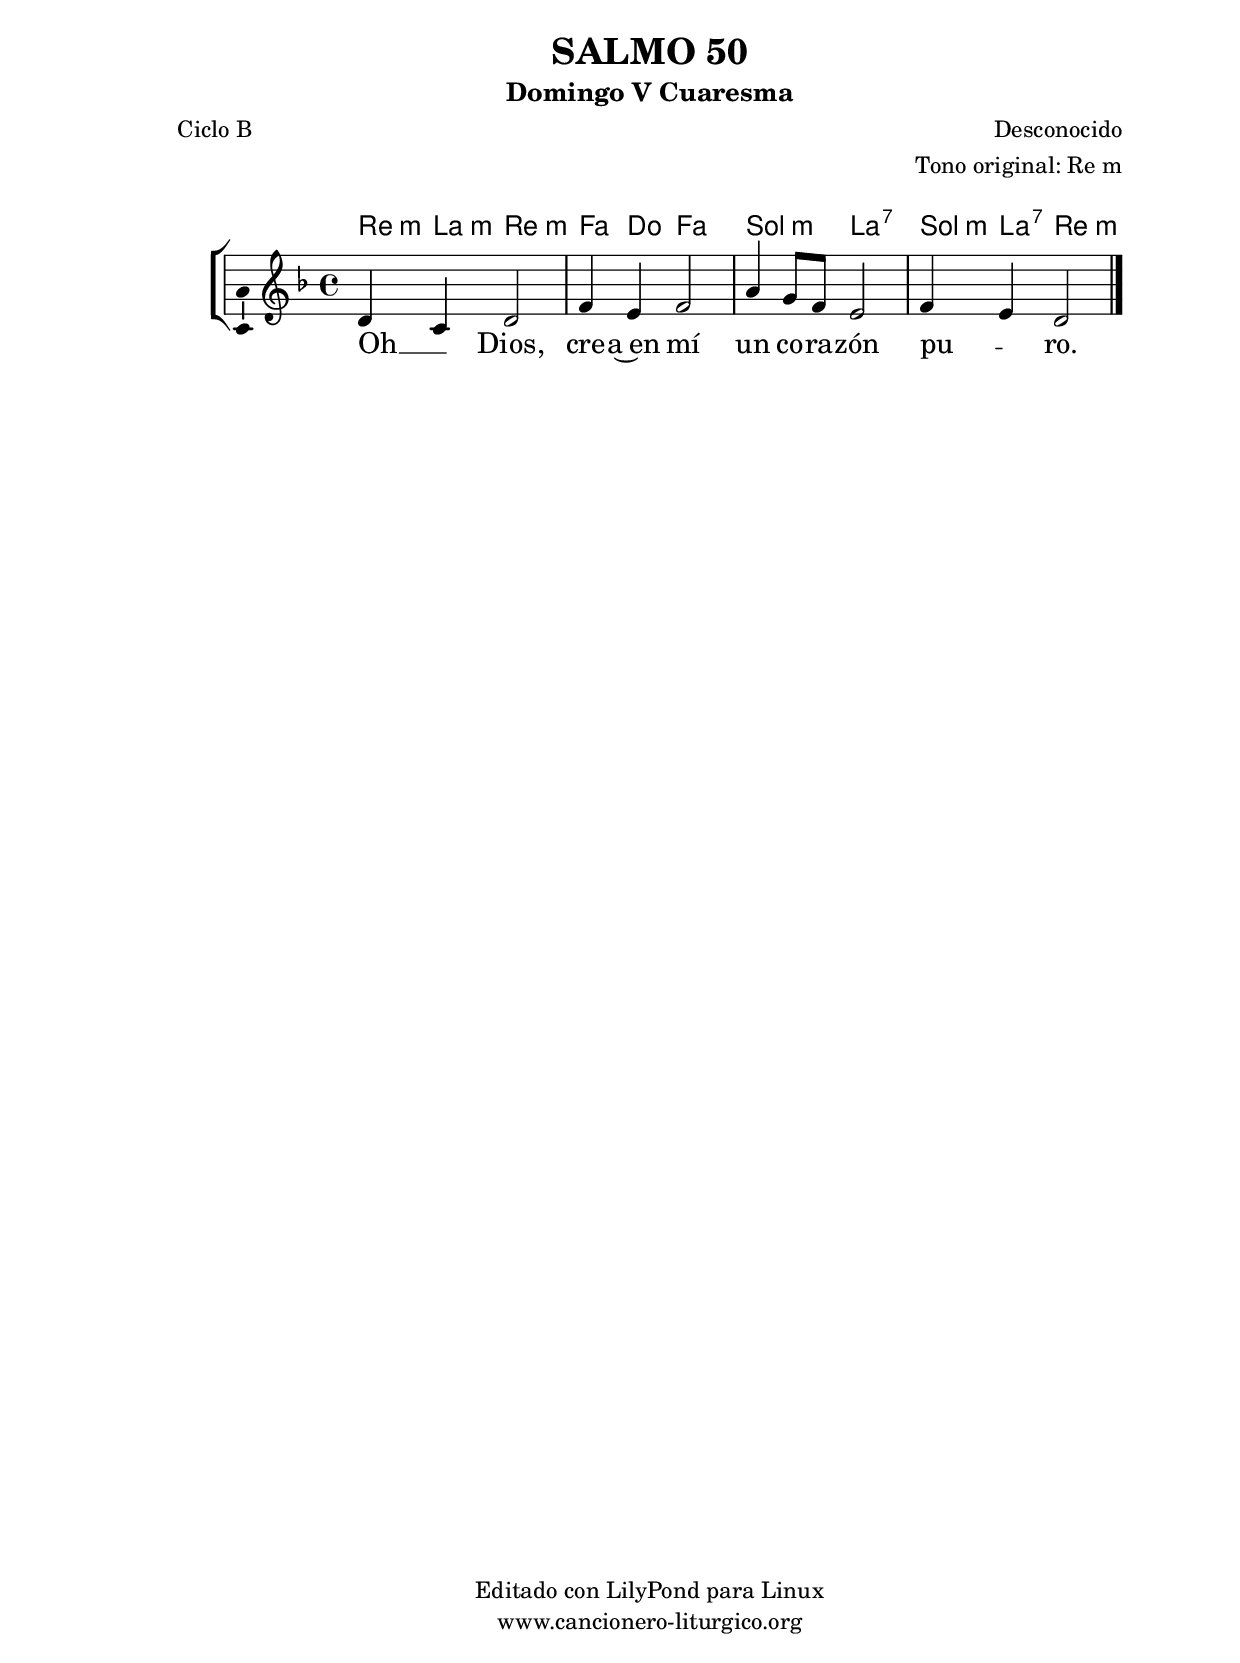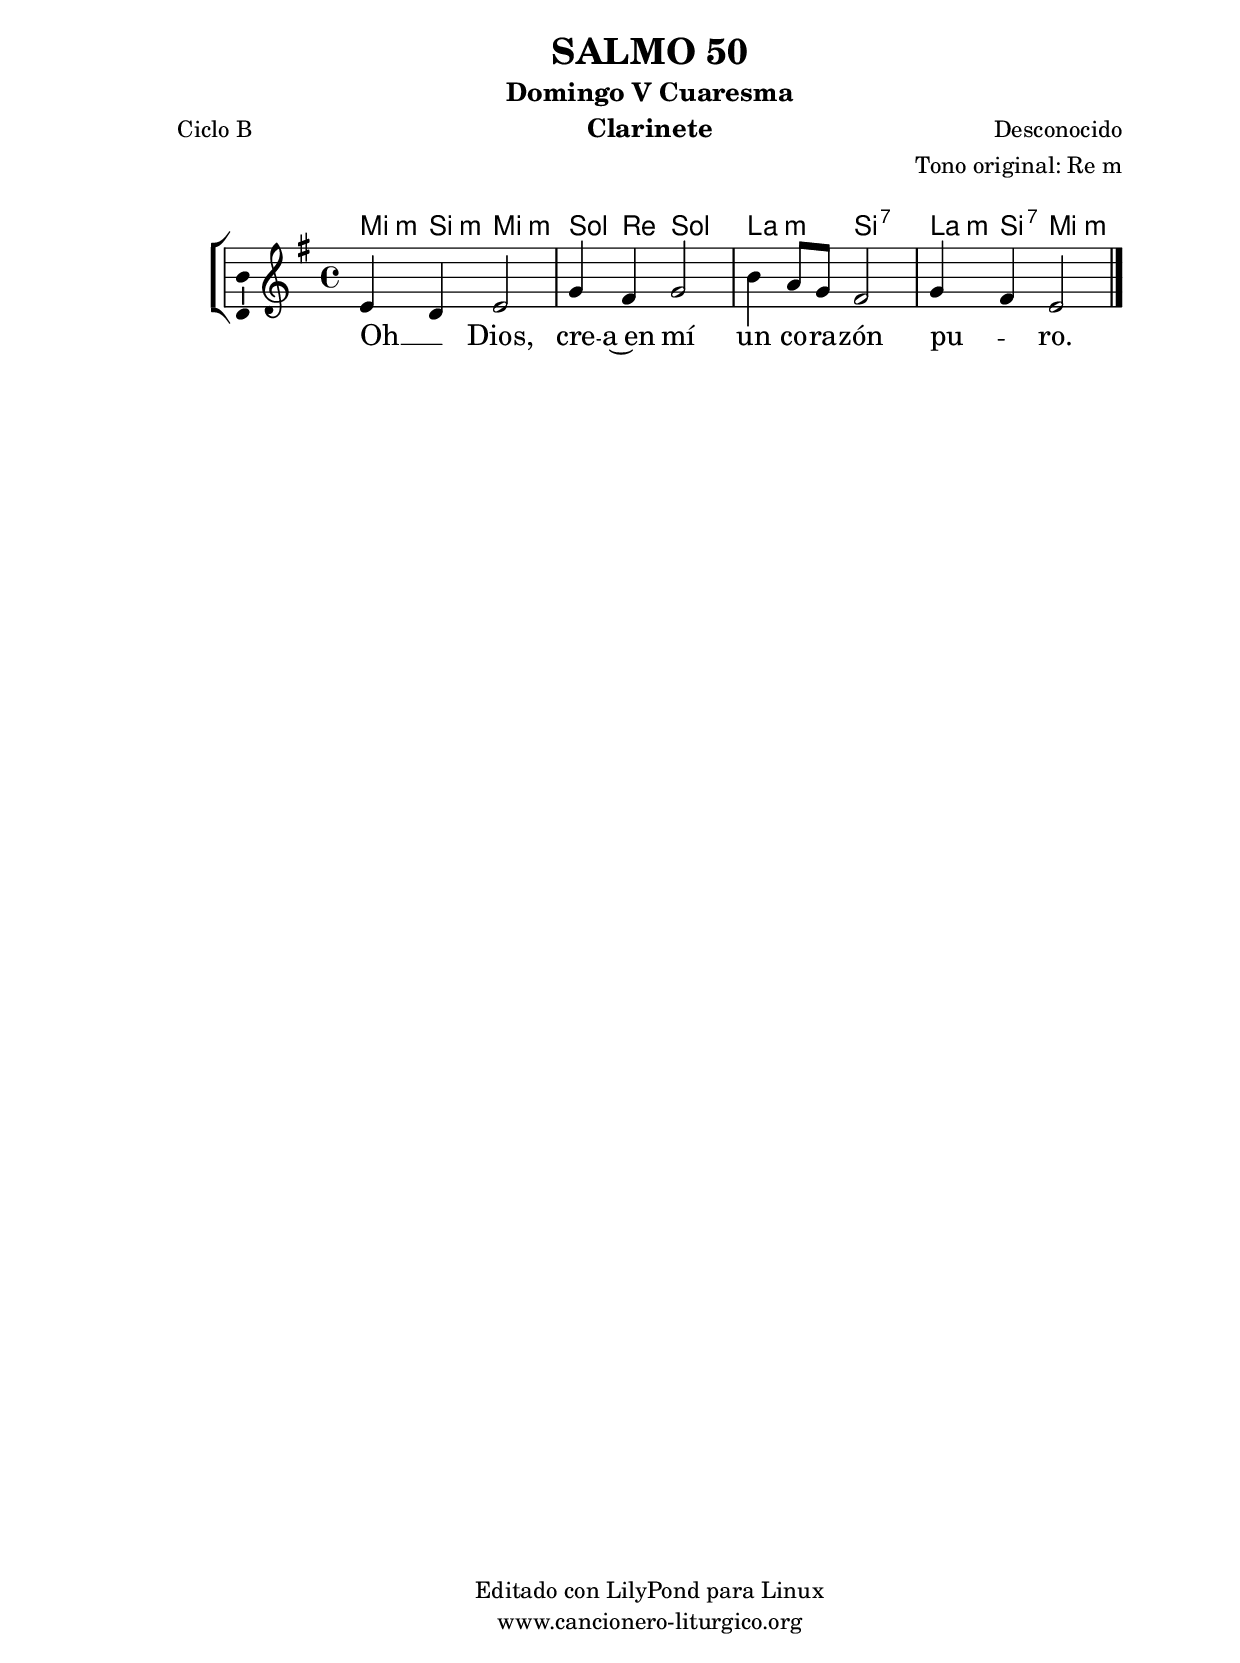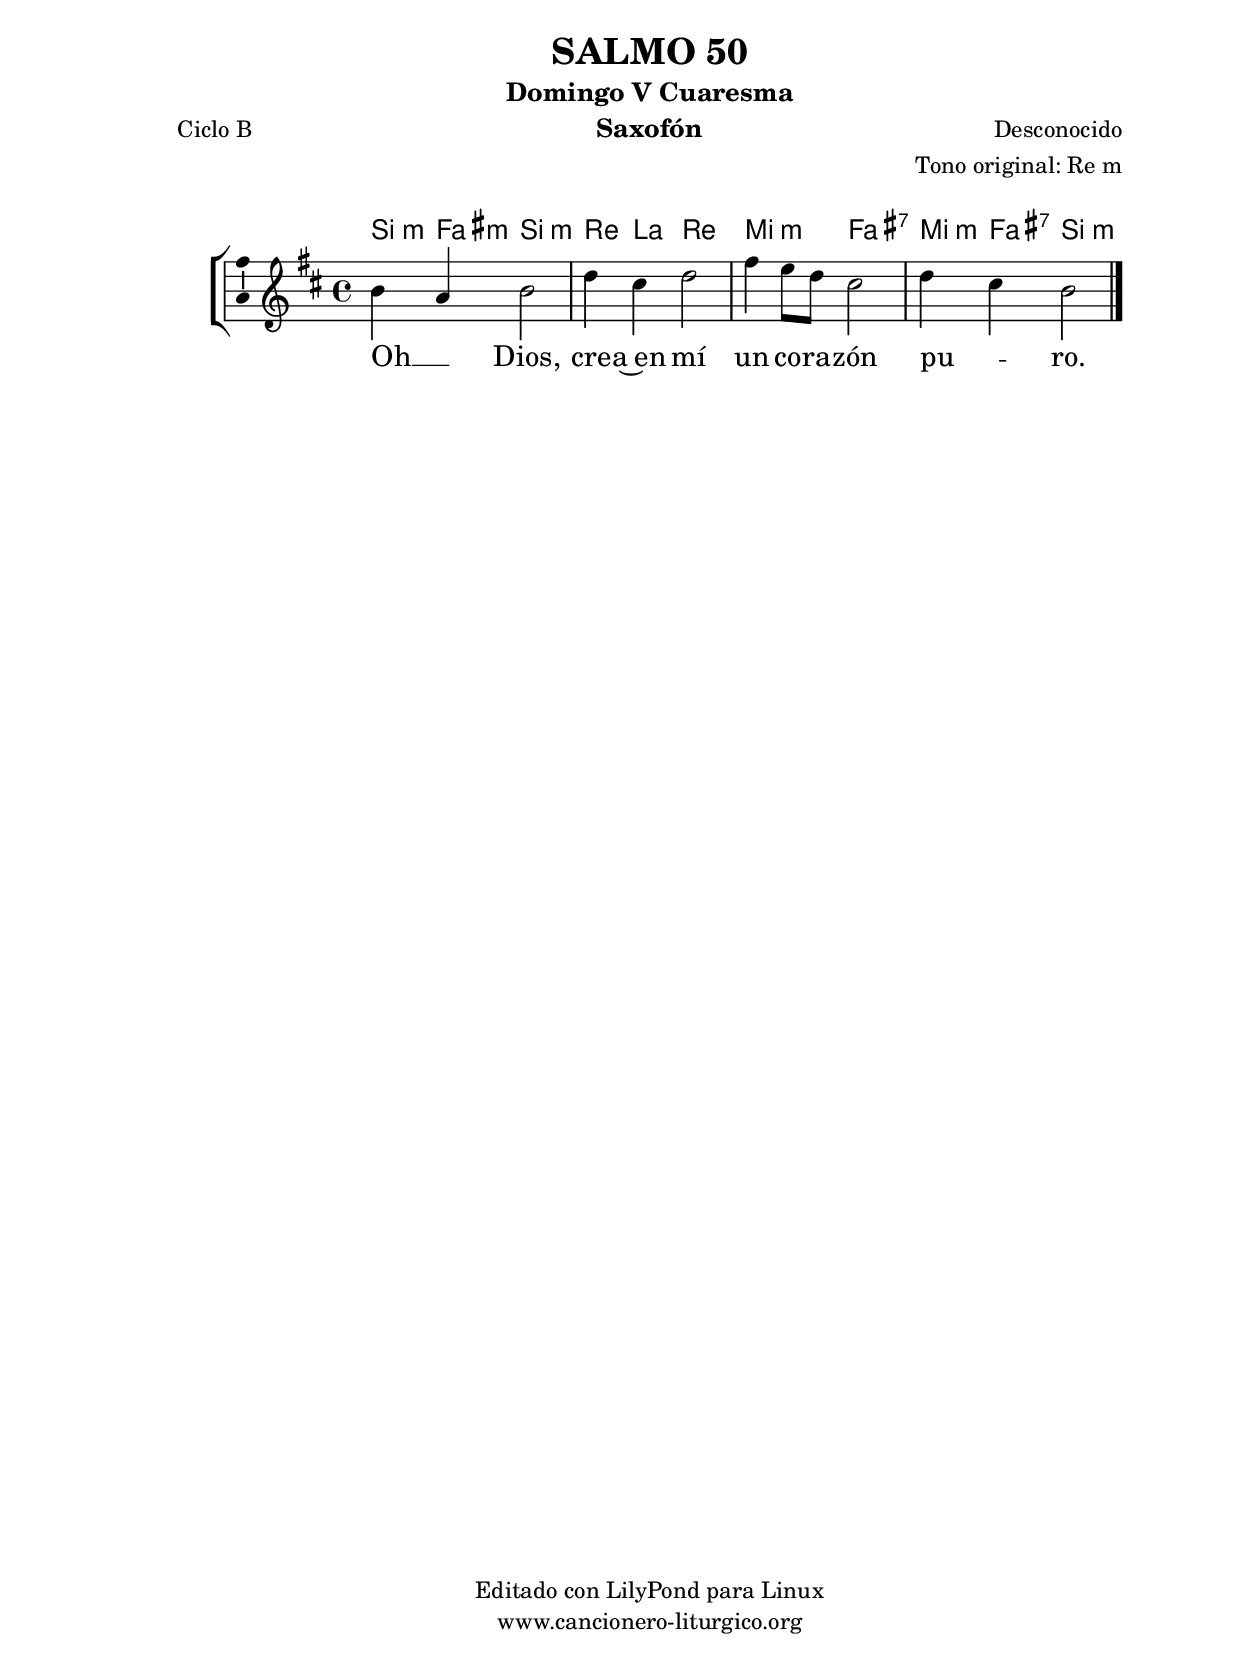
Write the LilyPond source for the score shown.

%
%para convertir .midi en .wav:
%timidity filename.midi -Ow -o finename.wav
%
%
%Para convertir de .wav a .mp3:
%lame -h -m j filename.wav
%
%
%para escuchar el midi:
%timidity nombrefichero.midi
%


%versión de lilypond para la que se ha escrito esta partitura:
\version "2.16.0"

	%Tamaño papel
	#(set-default-paper-size "a4")
	%Tamaño partitura
	#(set-global-staff-size 20)
	%No responde al pulsar sobre una nota
	#(ly:set-option 'point-and-click #f)

%parámetros del encabezamiento:
\header {
	title = "SALMO 50"
	subtitle = "Domingo V Cuaresma"
	composer = "Desconocido"
	poet = "Ciclo B"
	meter = ""
	arranger = "Tono original: Re m"
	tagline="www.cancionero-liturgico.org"
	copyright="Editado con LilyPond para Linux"
	}

%parámetros asociados al papel:
\paper  {
	oddHeaderMarkup = \markup {\fill-line { \on-the-fly #not-first-page \fromproperty #'header:title \on-the-fly #not-first-page \fromproperty #'header:composer }}
	evenHeaderMarkup = \markup {\fill-line { \fromproperty #'header:composer \fromproperty #'header:title }}
	#(set-paper-size "a4")
	print-page-number = ##f
	first-page-number = 1
	print-first-page-number = ##f
%	head-separation = 3.0 \cm
	top-margin = 2.0 \cm
	bottom-margin = 0.5\cm
%%%	bottom-margin = -1.0\cm
	left-margin = 3.0 \cm
	line-width = 16.0 \cm 
	indent = 8\mm
	interscoreline = 2.\mm
	between-system-space = 15\mm
%	para que las partituras no llenen la hoja:
	ragged-bottom = ##t
%	idem para la última hoja:
	ragged-last-bottom = ##f
%	para que las partituras llenen el ancho del papel:
	ragged-last = ##f
	after-title-space = 2.5 \cm
%page-count=1
system-count=1

	%Flexible Vertical Spacing
%	markup-markup-spacing =
%	#'((basic-distance . 15) (minimum-distance . 15) (padding . 3))
	markup-system-spacing =
	#'((basic-distance . 15) (minimum-distance . 15) (padding . 3))
	system-system-spacing =
	#'((basic-distance . 15) (minimum-distance . 15) (padding . 3))
	score-system-spacing =
	#'((basic-distance . 15) (minimum-distance . 15) (padding . 5))
%	top-system-spacing = % header
%	#'((basic-distance . 8) (minimum-distance . 0) (padding . 3))
%	top-markup-spacing =
%	#'((basic-distance . 20) (minimum-distance . 20) (padding . 3))
	last-bottom-spacing = % footer
	#'((basic-distance . 5) (minimum-distance . 5) (padding . 3))
%	score-markup-spacing =
%	#'((basic-distance . 16) (minimum-distance . 13) (padding . 3))

	}


%parámetros que afectan a toda la partitura:
global =  {
	%clave de sol (G):
	\clef G
	%armadura:
%	\transpose f e
	\key d \minor
	\tempo 4=100
	\set Score.tempoHideNote = ##t
	}


acordes = {
	\italianChords
	\chordmode {
%	\transpose f e
{

d4:m a:m d2:m f4 c f2 g2:m a:7 g4:m a:7 d2:m

	}
	}
}

melodia = 
%	\transpose f e
{
	\relative c'{
	\time 4/4

d4 c d2
f4 e f2
a4 g8 f e2
f4 e d2

	\bar "|."
	}
	}


texto = \lyricmode {
Oh __ _ Dios, cre -- a~en mí un co -- ra -- zón pu -- _ ro.
	}


acordesStaff = \context ChordNames = acordesStaff <<
	\set chordChanges = ##t
	\acordes
	>>


vozStaff = \context Voice = vozStaff
\with {\consists "Ambitus_engraver"}
<<
%	\set Staff.instrumentName = ""
%	\set Staff.shortInstrumentName = ""
%	\set Staff.midiInstrument = #"clarinet"
%	\set Staff.midiInstrument = #"cello"
%	\set Staff.midiInstrument = #"flute"
	\set Staff.midiInstrument = #"electric guitar (jazz)"
%	\set Staff.midiInstrument = #"english horn"
%	\set Staff.midiInstrument = #"violin"
%	\set Staff.midiInstrument = #"glockenspiel"
	\set Staff.midiMinimumVolume = #0.7
	\set Staff.midiMaximumVolume = #0.9
	\global
	\melodia
	>>


textoStaff = \context Lyrics = textoStaff <<
	\lyricsto vozStaff \texto
	>>

\book {
	\score {
		\context ChoirStaff {
			\override StaffGroup.SystemStartBracket #'collapse-height = #1
			\override Score.SystemStartBar #'collapse-height = #1
			<<
			\acordesStaff
			\vozStaff
			\textoStaff
			>>
			}
		\layout {
	    		\context {
				\Lyrics
				\override LyricText #'font-size = #2
				}
	   		 \context {
				\Score
				%fontSize = #3
				\override StaffSymbol #'staff-space = #(magstep +3)
				%\override Beam #'thickness = #0.55
				%\override SpacingSpanner #'spacing-increment = #1.0
				%\override Slur #'height-limit = #1.5
				}
			}
		}
	\score {
		\unfoldRepeats
		\context ChoirStaff {
			<<
			\acordesStaff
			\vozStaff
			>>
			}
		\midi {
	  		\context {
	  			\Score
				tempoWholesPerMinute = #(ly:make-moment 70 4)
				}
			}
		}
	}

%Partitura para clarinete
#(define output-suffix "C")
\book {
	\header{
		instrument = "Clarinete"
		}
	\score {
		\context ChoirStaff {
			\override StaffGroup.SystemStartBracket #'collapse-height = #1
			\override Score.SystemStartBar #'collapse-height = #1
\transpose c d
			<<
			\acordesStaff
			\vozStaff
			\textoStaff
			>>
			}
		\layout {
	    		\context {
				\Lyrics
				\override LyricText #'font-size = #2
				}
	   		 \context {
				\Score
				%fontSize = #3
				\override StaffSymbol #'staff-space = #(magstep +3)
				%\override Beam #'thickness = #0.55
				%\override SpacingSpanner #'spacing-increment = #1.0
				%\override Slur #'height-limit = #1.5
				}
			}
		}
	}

%Partitura para saxofón
#(define output-suffix "S")
\book {
	\header{
		instrument = "Saxofón"
		}
	\score {
		\context ChoirStaff {
			\override StaffGroup.SystemStartBracket #'collapse-height = #1
			\override Score.SystemStartBar #'collapse-height = #1
\transpose c a
			<<
			\acordesStaff
			\vozStaff
			\textoStaff
			>>
			}
		\layout {
	    		\context {
				\Lyrics
				\override LyricText #'font-size = #2
				}
	   		 \context {
				\Score
				%fontSize = #3
				\override StaffSymbol #'staff-space = #(magstep +3)
				%\override Beam #'thickness = #0.55
				%\override SpacingSpanner #'spacing-increment = #1.0
				%\override Slur #'height-limit = #1.5
				}
			}
		}
	}

